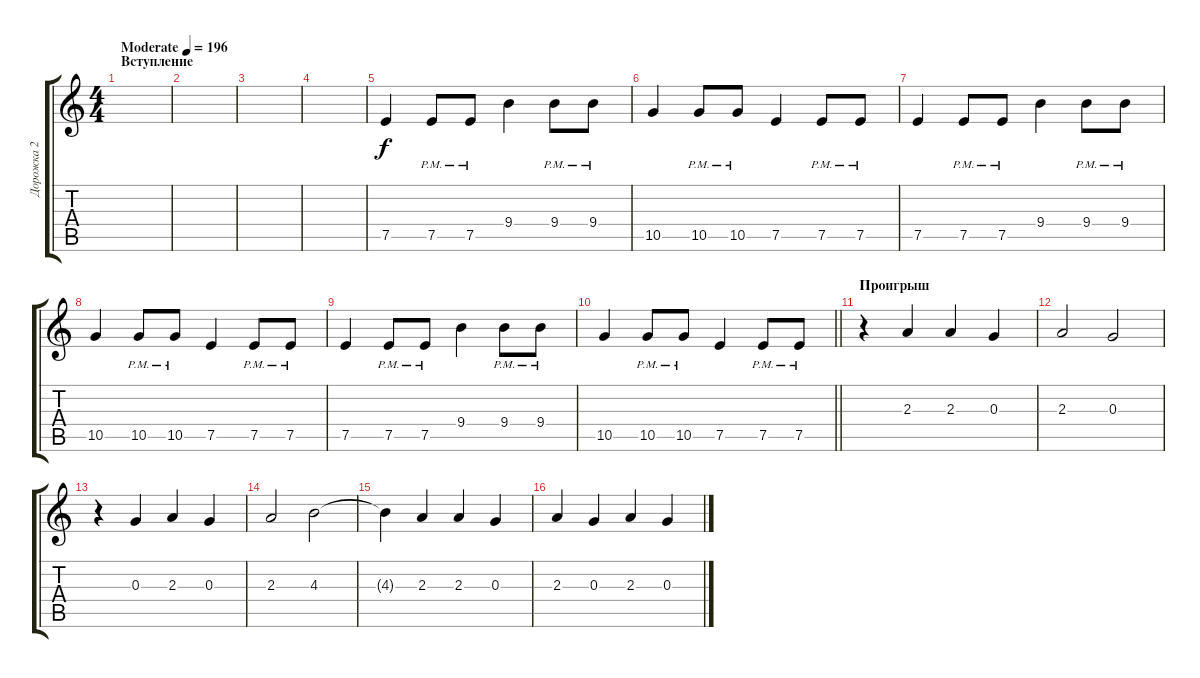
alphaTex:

\track ("Дорожка 2" "Дорожка 2") {instrument overdrivenguitar}
\staff {score tabs}
\tuning (E4 B3 G3 D3 A2 E2) {hide}
\ts (4 4)
\section ("" "Вступление")
\tempo (196 "Moderate")
\clef g2
\ks c
|
|
|
|
7.5.4 7.5{pm}.8 7.5{pm}.8 9.4.4 9.4{pm}.8 9.4{pm}.8 |
10.5.4 10.5{pm}.8 10.5{pm}.8 7.5.4 7.5{pm}.8 7.5{pm}.8 |
7.5.4 7.5{pm}.8 7.5{pm}.8 9.4.4 9.4{pm}.8 9.4{pm}.8 |
10.5.4 10.5{pm}.8 10.5{pm}.8 7.5.4 7.5{pm}.8 7.5{pm}.8 |
7.5.4 7.5{pm}.8 7.5{pm}.8 9.4.4 9.4{pm}.8 9.4{pm}.8 |
\barLineRight lightlight
10.5.4 10.5{pm}.8 10.5{pm}.8 7.5.4 7.5{pm}.8 7.5{pm}.8 |
\section ("" "Проигрыш")
r.4 2.3.4 2.3.4 0.3.4 |
2.3.2 0.3.2 |
r.4 0.3.4 2.3.4 0.3.4 |
2.3.2 4.3.2 |
4.3{t}.4 2.3.4 2.3.4 0.3.4 |
2.3.4 0.3.4 2.3.4 0.3.4
